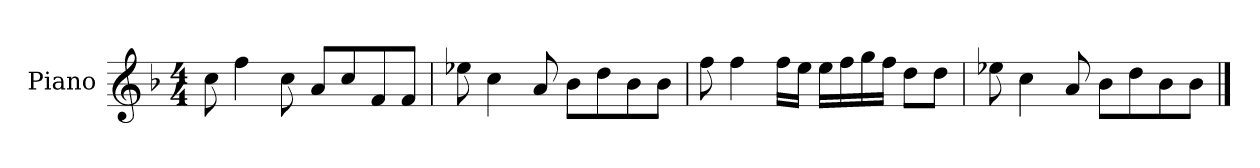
**kern
*part1
*staff1
*I"Piano
*I'P-no
*clefG2
*k[b-]
*M4/4
*MM90
=1
8cc\
4ff\
8cc\
8a/L
8cc/
8f/
8f/J
=2
8ee-X\
4cc\
8a/
8b-\L
8dd\
8b-\
8b-\J
=3
8ff\
4ff\
16ff\LL
16ee\JJ
16ee\LL
16ff\
16gg\
16ff\JJ
8dd\L
8dd\J
=4
8ee-X\
4cc\
8a/
8b-\L
8dd\
8b-\
8b-\J
==
*-
